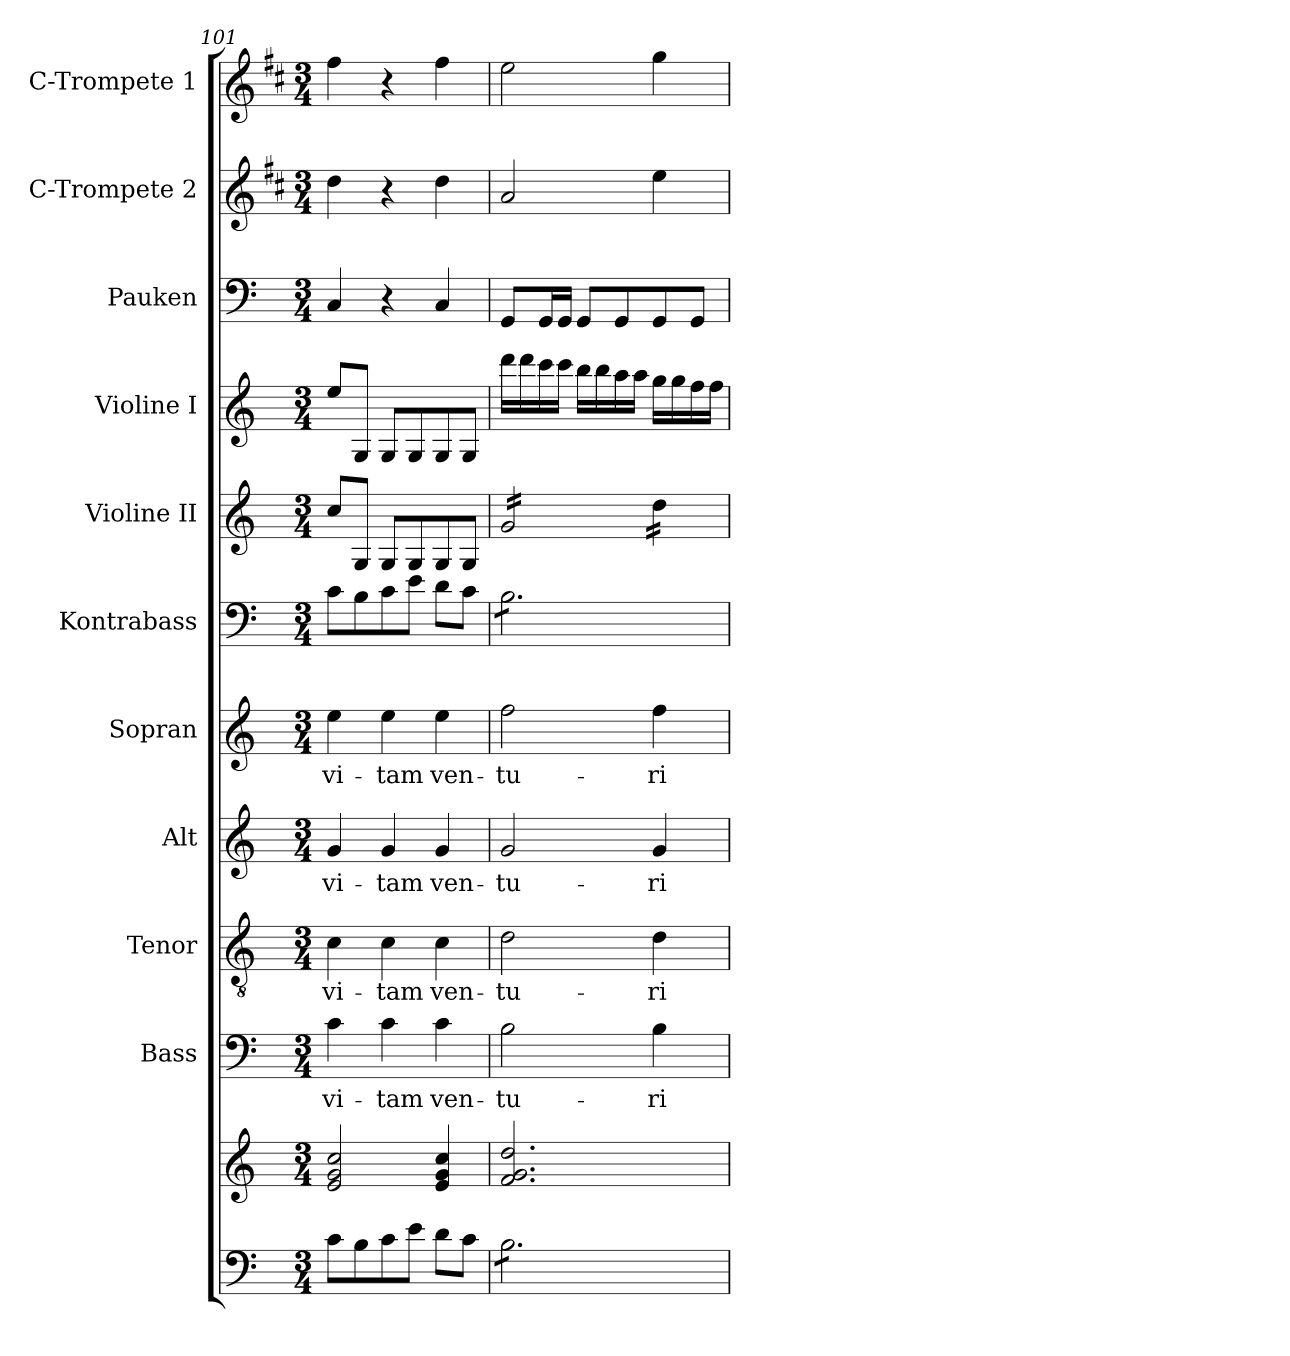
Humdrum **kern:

**kern	**kern	**kern	**text	**kern	**text	**kern	**text	**kern	**text	**kern	**kern	**kern	**kern	**kern	**kern
*part11	*part11	*part10	*part10	*part9	*part9	*part8	*part8	*part7	*part7	*part6	*part5	*part4	*part3	*part2	*part1
*staff12	*staff11	*staff10	*staff10	*staff9	*staff9	*staff8	*staff8	*staff7	*staff7	*staff6	*staff5	*staff4	*staff3	*staff2	*staff1
*	*	*I"Bass	*	*I"Tenor	*	*I"Alt	*	*I"Sopran	*	*I"Kontrabass	*I"Violine II	*I"Violine I	*I"Pauken	*I"C-Trompete 2	*I"C-Trompete 1
*	*	*I'B.	*	*I'T.	*	*I'A.	*	*I'S.	*	*I'Kb.	*I'Vl. II	*I'Vl. I	*I'Pk.	*I'C Trp. 2	*I'C Trp. 1
*clefF4	*clefG2	*clefF4	*	*clefGv2	*	*clefG2	*	*clefG2	*	*clefF4	*clefG2	*clefG2	*clefF4	*clefG2	*clefG2
*	*	*	*	*	*	*	*	*	*	*ITrd7c12	*	*	*	*ITrd1c2	*ITrd1c2
*k[]	*k[]	*k[]	*	*k[]	*	*k[]	*	*k[]	*	*k[]	*k[]	*k[]	*k[]	*k[]	*k[]
*C:	*C:	*C:	*	*C:	*	*C:	*	*C:	*	*C:	*C:	*C:	*C:	*C:	*C:
*M3/4	*M3/4	*M3/4	*	*M3/4	*	*M3/4	*	*M3/4	*	*M3/4	*M3/4	*M3/4	*M3/4	*M3/4	*M3/4
=101	=101	=101	=101	=101	=101	=101	=101	=101	=101	=101	=101	=101	=101	=101	=101
!	!	!	!LO:LY:b	!	!LO:LY:b	!	!LO:LY:b	!	!LO:LY:b	!	!	!	!	!	!
8c\L	2e/ 2g/ 2cc/	4c\	vi-	4c\	vi-	4g/	vi-	4ee\	vi-	8C\L	8cc/L	8ee/L	4C/	4cc\	4ee\
8B\	.	.	.	.	.	.	.	.	.	8BB\	8G/J	8G/J	.	.	.
!	!	!	!LO:LY:b	!	!LO:LY:b	!	!LO:LY:b	!	!LO:LY:b	!	!	!	!	!	!
8c\	.	4c\	-tam	4c\	-tam	4g/	-tam	4ee\	-tam	8C\	8G/L	8G/L	4r	4r	4r
8e\J	.	.	.	.	.	.	.	.	.	8E\J	8G/	8G/	.	.	.
!	!	!	!LO:LY:b	!	!LO:LY:b	!	!LO:LY:b	!	!LO:LY:b	!	!	!	!	!	!
8d\L	4e/ 4g/ 4cc/	4c\	ven-	4c\	ven-	4g/	ven-	4ee\	ven-	8D\L	8G/	8G/	4C/	4cc\	4ee\
8c\J	.	.	.	.	.	.	.	.	.	8C\J	8G/J	8G/J	.	.	.
!!LO:PB:g=z
=102	=102	=102	=102	=102	=102	=102	=102	=102	=102	=102	=102	=102	=102	=102	=102
!	!	!	!LO:LY:b	!	!LO:LY:b	!	!LO:LY:b	!	!LO:LY:b	!	!	!	!	!	!
*tremolo	*	*	*	*	*	*	*	*	*	*	*	*	*	*	*
*	*	*	*	*	*	*	*	*	*	*tremolo	*	*	*	*	*
*	*	*	*	*	*	*	*	*	*	*	*tremolo	*	*	*	*
8B\L	2.f/ 2.g/ 2.dd/	2B\	-tu-	2d\	-tu-	2g/	-tu-	2ff\	-tu-	8BB\L	16g/LL	16ddd\LL	8GG/L	2g/	2dd\
.	.	.	.	.	.	.	.	.	.	.	16g/	16ddd\	.	.	.
8B\	.	.	.	.	.	.	.	.	.	8BB\	16g/	16ccc\	16GG/L	.	.
.	.	.	.	.	.	.	.	.	.	.	16g/	16ccc\JJ	16GG/JJ	.	.
8B\	.	.	.	.	.	.	.	.	.	8BB\	16g/	16bb\LL	8GG/L	.	.
.	.	.	.	.	.	.	.	.	.	.	16g/	16bb\	.	.	.
8B\	.	.	.	.	.	.	.	.	.	8BB\	16g/	16aa\	8GG/	.	.
.	.	.	.	.	.	.	.	.	.	.	16g/JJ	16aa\JJ	.	.	.
!	!	!	!LO:LY:b	!	!LO:LY:b	!	!LO:LY:b	!	!LO:LY:b	!	!	!	!	!	!
8B\	.	4B\	-ri	4d\	-ri	4g/	-ri	4ff\	-ri	8BB\	16dd\LL	16gg\LL	8GG/	4dd\	4ff\
.	.	.	.	.	.	.	.	.	.	.	16dd\	16gg\	.	.	.
8B\J	.	.	.	.	.	.	.	.	.	8BB\J	16dd\	16ff\	8GG/J	.	.
*	*	*	*	*	*	*	*	*	*	*Xtremolo	*	*	*	*	*
*Xtremolo	*	*	*	*	*	*	*	*	*	*	*	*	*	*	*
.	.	.	.	.	.	.	.	.	.	.	16dd\JJ	16ff\JJ	.	.	.
*	*	*	*	*	*	*	*	*	*	*	*Xtremolo	*	*	*	*
=	=	=	=	=	=	=	=	=	=	=	=	=	=	=	=
*-	*-	*-	*-	*-	*-	*-	*-	*-	*-	*-	*-	*-	*-	*-	*-
